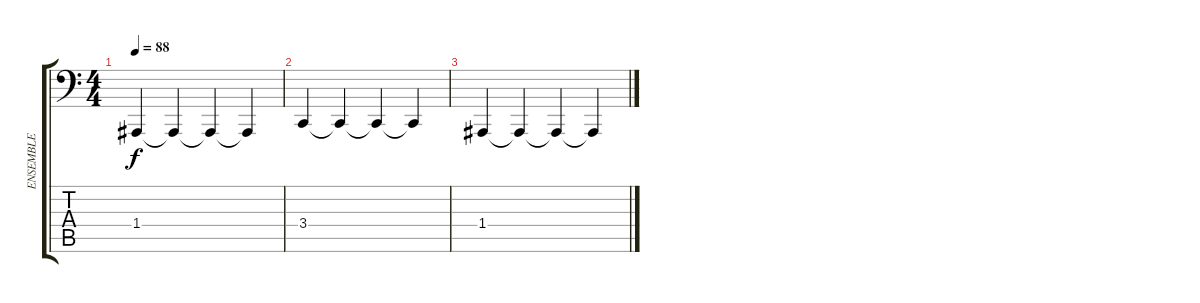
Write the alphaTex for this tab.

\track ("ENSEMBLE" "ENSEMBLE") {instrument stringensemble1}
\staff {score tabs}
\tuning (B2 Gb2 D2 A1 E1 B0) {hide}
\ts (4 4)
\tempo 88
\clef f4
\ks c
1.4.4{dy f} 1.4{t}.4 1.4{t}.4 1.4{t}.4 |
3.4.4 3.4{t}.4 3.4{t}.4 3.4{t}.4 |
1.4.4 1.4{t}.4 1.4{t}.4 1.4{t}.4
